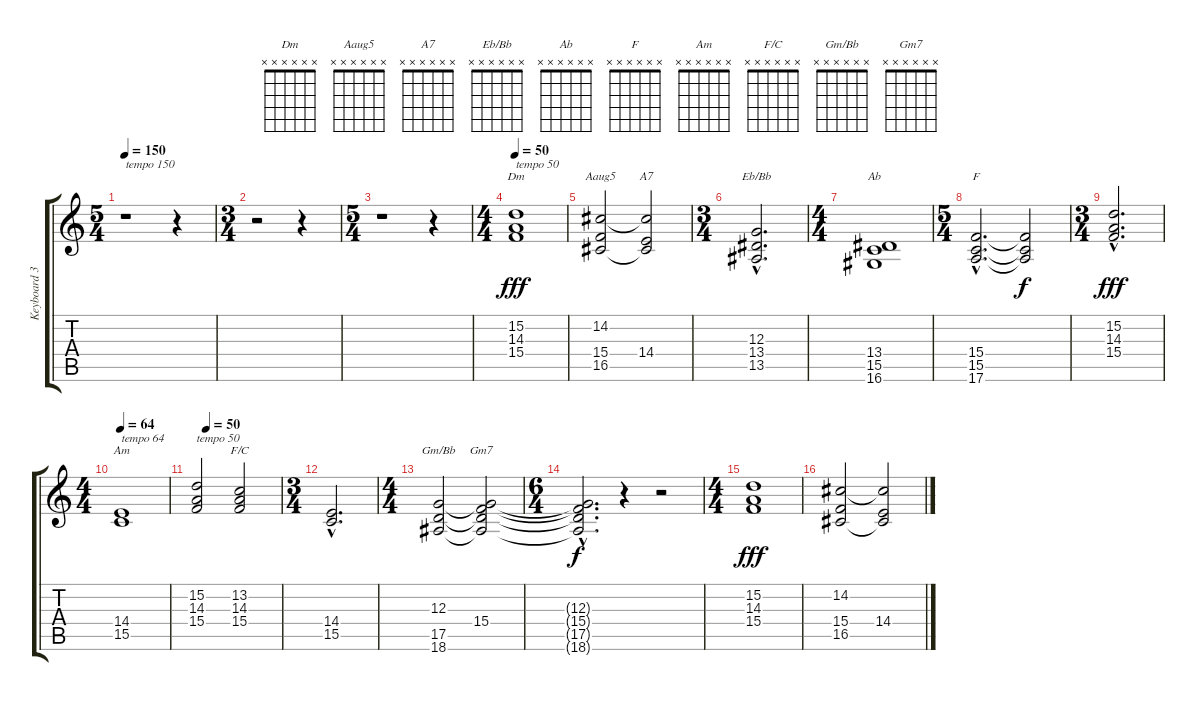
\track ("Keyboard 3" "Keyboard 3") {instrument synthstrings1}
\staff {score tabs}
\tuning (E4 B3 G3 D3 A2 E2) {hide}
\chord ("Dm" x x x x x x) {firstfret 0}
\chord ("Aaug5" x x x x x x) {firstfret 0}
\chord ("A7" x x x x x x) {firstfret 0}
\chord ("Eb/Bb" x x x x x x) {firstfret 0}
\chord ("Ab" x x x x x x) {firstfret 0}
\chord ("F" x x x x x x) {firstfret 0}
\chord ("Am" x x x x x x) {firstfret 0}
\chord ("F/C" x x x x x x) {firstfret 0}
\chord ("Gm/Bb" x x x x x x) {firstfret 0}
\chord ("Gm7" x x x x x x) {firstfret 0}
\ts (5 4)
\tempo 150
\clef g2
\ks c
r.1{txt "tempo 150" dy fff instrument synthstrings1} r.4 |
\ts (3 4)
r.2 r.4 |
\ts (5 4)
r.1 r.4 |
\ts (4 4)
\tempo 50
(15.2 14.3 15.4).1{ch "Dm" txt "tempo 50"} |
(14.2 15.4 16.5).2{ch "Aaug5"} (14.2{t} 14.4 16.5{t}).2{ch "A7"} |
\ts (3 4)
(12.3{hac} 13.4{hac} 13.5{hac}).2{d ch "Eb/Bb"} |
\ts (4 4)
(13.4 15.5 16.6).1{ch "Ab"} |
\ts (5 4)
(15.4{hac} 15.5{hac} 17.6{hac}).2{d ch "F"} (15.4{t} 15.5{t} 17.6{t}).2{dy f} |
\ts (3 4)
(15.2{hac} 14.3{hac} 15.4{hac}).2{d dy fff} |
\ts (4 4)
\tempo 64
(14.4 15.5).1{ch "Am" txt "tempo 64"} |
\tempo (50 0.125)
(15.2 14.3 15.4).2{txt "tempo 50"} (13.2 14.3 15.4).2{ch "F/C"} |
\ts (3 4)
(14.4{hac} 15.5{hac}).2{d} |
\ts (4 4)
(12.3 17.5 18.6).2{ch "Gm/Bb"} (12.3{t} 15.4 17.5{t} 18.6{t}).2{ch "Gm7"} |
\ts (6 4)
(12.3{hac t} 15.4{hac t} 17.5{hac t} 18.6{hac t}).2{d dy f} r.4 r.2 |
\ts (4 4)
(15.2 14.3 15.4).1{dy fff} |
(14.2 15.4 16.5).2 (14.2{t} 14.4 16.5{t}).2
